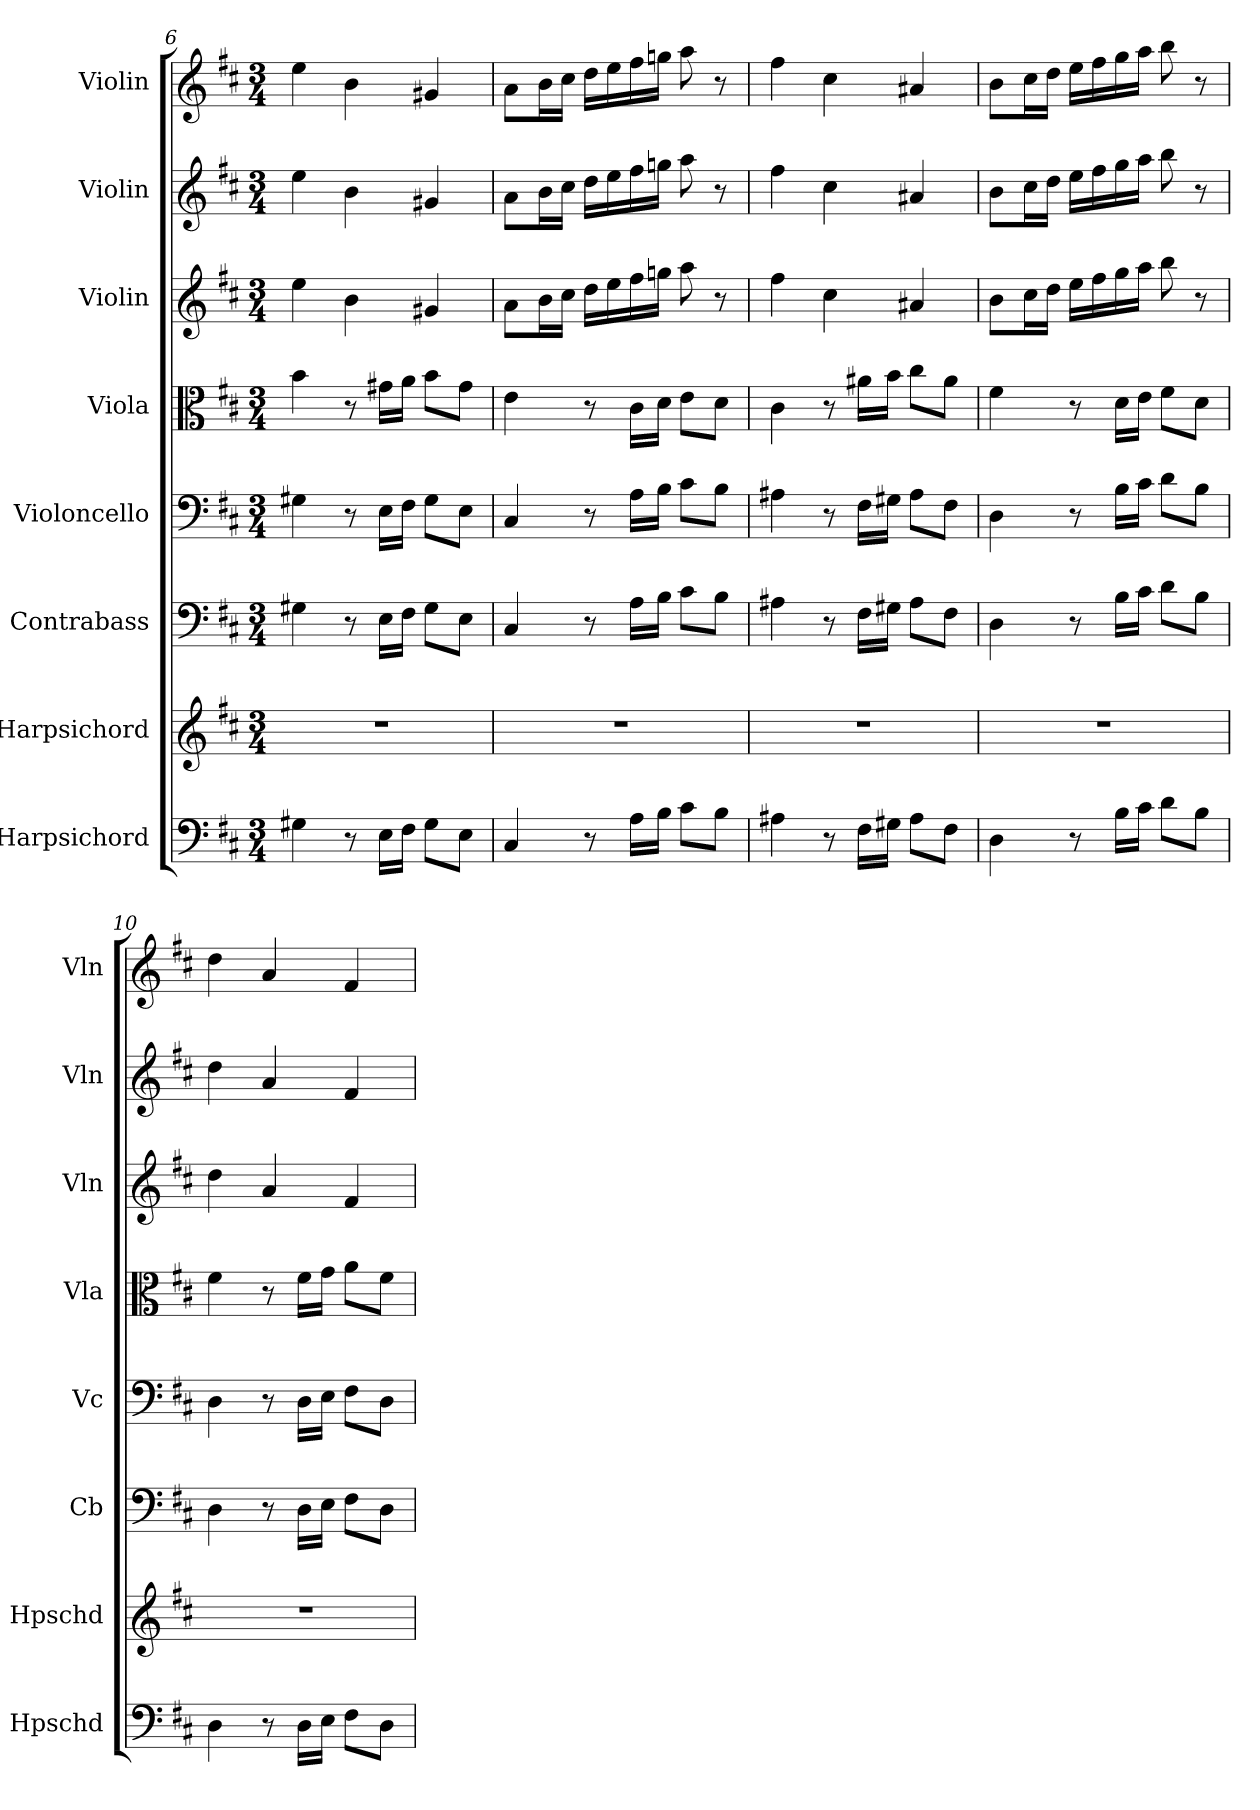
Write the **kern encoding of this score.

**kern	**kern	**kern	**kern	**kern	**kern	**kern	**kern
*part8	*part7	*part6	*part5	*part4	*part3	*part2	*part1
*staff8	*staff7	*staff6	*staff5	*staff4	*staff3	*staff2	*staff1
*I"Harpsichord	*I"Harpsichord	*I"Contrabass	*I"Violoncello	*I"Viola	*I"Violin	*I"Violin	*I"Violin
*I'Hpschd	*I'Hpschd	*I'Cb	*I'Vc	*I'Vla	*I'Vln	*I'Vln	*I'Vln
*clefF4	*clefG2	*clefF4	*clefF4	*clefC3	*clefG2	*clefG2	*clefG2
*k[f#c#]	*k[f#c#]	*k[f#c#]	*k[f#c#]	*k[f#c#]	*k[f#c#]	*k[f#c#]	*k[f#c#]
*M3/4	*M3/4	*M3/4	*M3/4	*M3/4	*M3/4	*M3/4	*M3/4
=6	=6	=6	=6	=6	=6	=6	=6
4G#X\	2.r	4G#X\	4G#X\	4b\	4ee\	4ee\	4ee\
8r	.	8r	8r	8r	4b\	4b\	4b\
16E\LL	.	16E\LL	16E\LL	16g#X\LL	.	.	.
16F#\JJ	.	16F#\JJ	16F#\JJ	16a\JJ	.	.	.
8G#\L	.	8G#\L	8G#\L	8b\L	4g#X/	4g#X/	4g#X/
8E\J	.	8E\J	8E\J	8g#\J	.	.	.
=7	=7	=7	=7	=7	=7	=7	=7
4C#/	2.r	4C#/	4C#/	4e\	8a\L	8a\L	8a\L
.	.	.	.	.	16b\L	16b\L	16b\L
.	.	.	.	.	16cc#\JJ	16cc#\JJ	16cc#\JJ
8r	.	8r	8r	8r	16dd\LL	16dd\LL	16dd\LL
.	.	.	.	.	16ee\	16ee\	16ee\
16A\LL	.	16A\LL	16A\LL	16c#\LL	16ff#\	16ff#\	16ff#\
16B\JJ	.	16B\JJ	16B\JJ	16d\JJ	16ggn\JJ	16ggn\JJ	16ggn\JJ
8c#\L	.	8c#\L	8c#\L	8e\L	8aa\	8aa\	8aa\
8B\J	.	8B\J	8B\J	8d\J	8r	8r	8r
=8	=8	=8	=8	=8	=8	=8	=8
4A#X\	2.r	4A#X\	4A#X\	4c#\	4ff#\	4ff#\	4ff#\
8r	.	8r	8r	8r	4cc#\	4cc#\	4cc#\
16F#\LL	.	16F#\LL	16F#\LL	16a#X\LL	.	.	.
16G#X\JJ	.	16G#X\JJ	16G#X\JJ	16b\JJ	.	.	.
8A#\L	.	8A#\L	8A#\L	8cc#\L	4a#X/	4a#X/	4a#X/
8F#\J	.	8F#\J	8F#\J	8a#\J	.	.	.
=9	=9	=9	=9	=9	=9	=9	=9
4D\	2.r	4D\	4D\	4f#\	8b\L	8b\L	8b\L
.	.	.	.	.	16cc#\L	16cc#\L	16cc#\L
.	.	.	.	.	16dd\JJ	16dd\JJ	16dd\JJ
8r	.	8r	8r	8r	16ee\LL	16ee\LL	16ee\LL
.	.	.	.	.	16ff#\	16ff#\	16ff#\
16B\LL	.	16B\LL	16B\LL	16d\LL	16gg\	16gg\	16gg\
16c#\JJ	.	16c#\JJ	16c#\JJ	16e\JJ	16aa\JJ	16aa\JJ	16aa\JJ
8d\L	.	8d\L	8d\L	8f#\L	8bb\	8bb\	8bb\
8B\J	.	8B\J	8B\J	8d\J	8r	8r	8r
=10	=10	=10	=10	=10	=10	=10	=10
4D\	2.r	4D\	4D\	4f#\	4dd\	4dd\	4dd\
8r	.	8r	8r	8r	4a/	4a/	4a/
16D\LL	.	16D\LL	16D\LL	16f#\LL	.	.	.
16E\JJ	.	16E\JJ	16E\JJ	16g\JJ	.	.	.
8F#\L	.	8F#\L	8F#\L	8a\L	4f#/	4f#/	4f#/
8D\J	.	8D\J	8D\J	8f#\J	.	.	.
=	=	=	=	=	=	=	=
*-	*-	*-	*-	*-	*-	*-	*-
